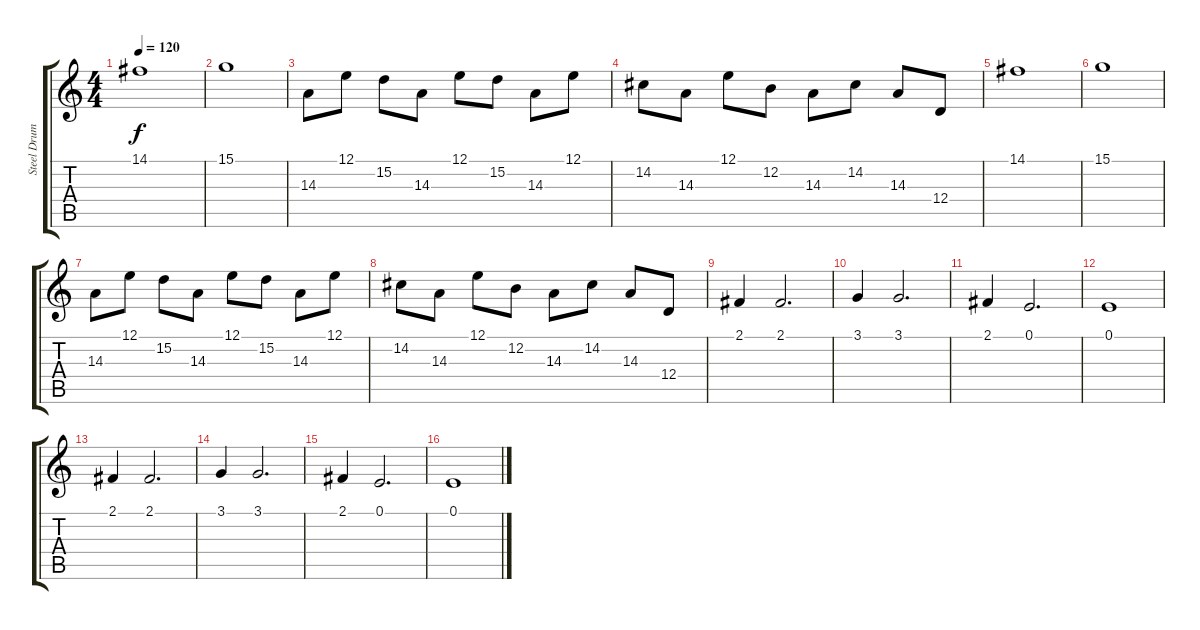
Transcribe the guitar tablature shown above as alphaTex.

\track ("Steel Drums" "Steel Drum") {instrument steeldrums}
\staff {score tabs}
\tuning (E4 B3 G3 D3 A2 E2) {hide}
\ts (4 4)
\tempo 120
\clef g2
\ks c
14.1.1{dy f} |
15.1.1 |
14.3.8 12.1.8 15.2.8 14.3.8 12.1.8 15.2.8 14.3.8 12.1.8 |
14.2.8 14.3.8 12.1.8 12.2.8 14.3.8 14.2.8 14.3.8 12.4.8 |
14.1.1 |
15.1.1 |
14.3.8 12.1.8 15.2.8 14.3.8 12.1.8 15.2.8 14.3.8 12.1.8 |
14.2.8 14.3.8 12.1.8 12.2.8 14.3.8 14.2.8 14.3.8 12.4.8 |
2.1.4 2.1.2{d} |
3.1.4 3.1.2{d} |
2.1.4 0.1.2{d} |
0.1.1 |
2.1.4 2.1.2{d} |
3.1.4 3.1.2{d} |
2.1.4 0.1.2{d} |
0.1.1
